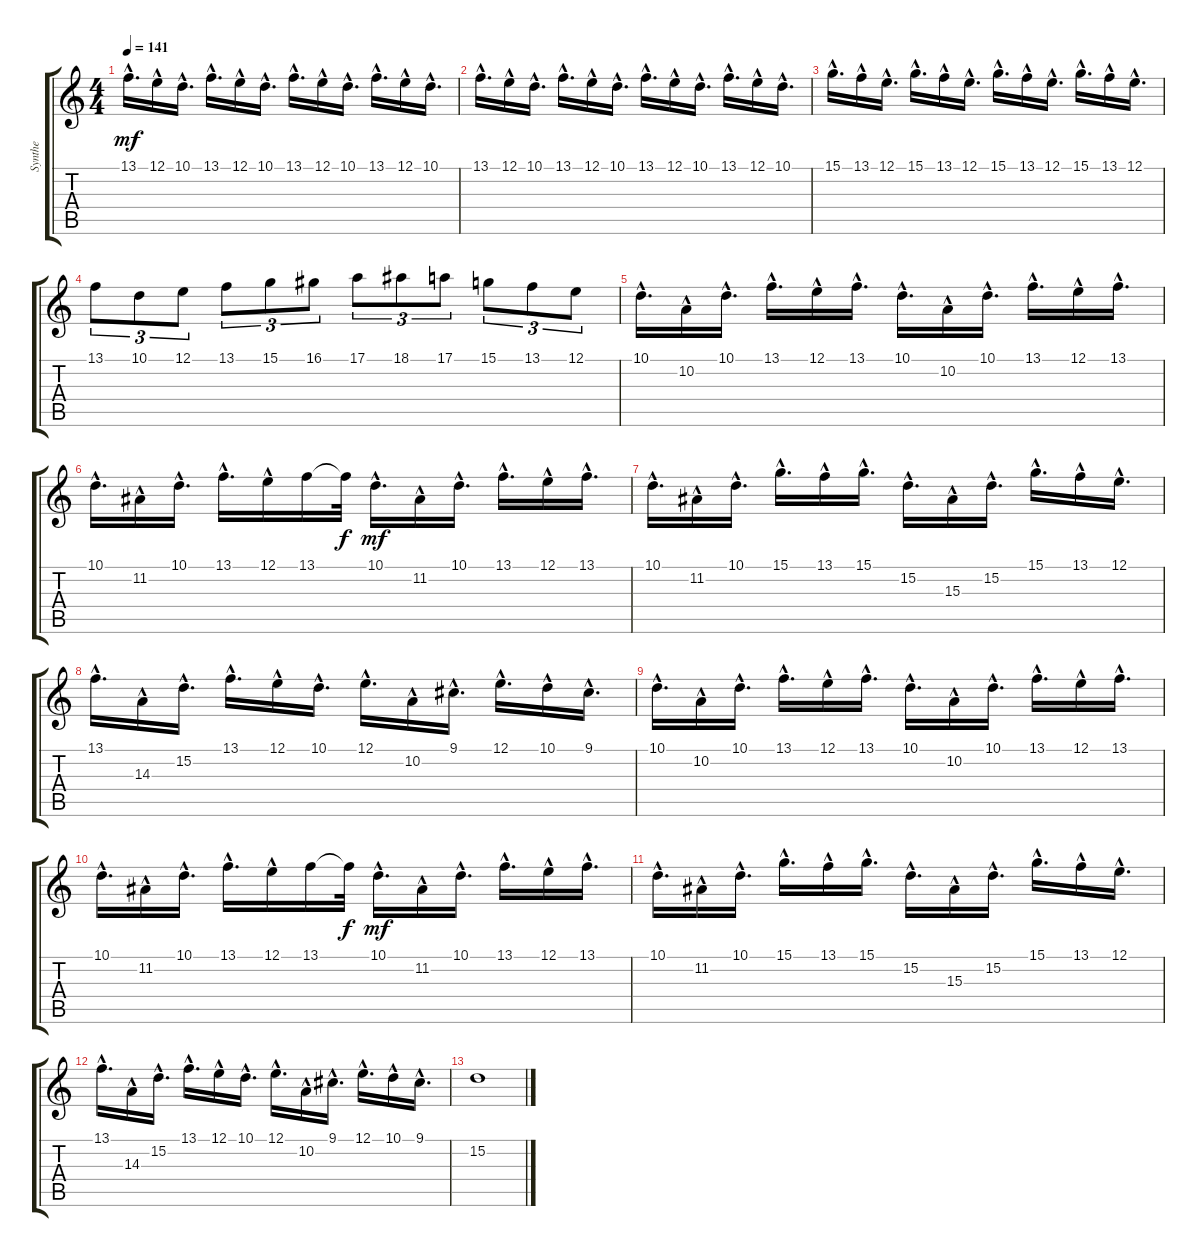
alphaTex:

\track ("Synthe" "Synthe") {instrument lead2sawtooth}
\staff {score tabs}
\tuning (E4 B3 G3 D3 A2 E2) {hide}
\ts (4 4)
\tempo 141
\clef g2
\ks c
13.1{hac}.16{d dy mf} 12.1{hac}.16 10.1{hac}.16{d} 13.1{hac}.16{d} 12.1{hac}.16 10.1{hac}.16{d} 13.1{hac}.16{d} 12.1{hac}.16 10.1{hac}.16{d} 13.1{hac}.16{d} 12.1{hac}.16 10.1{hac}.16{d} |
13.1{hac}.16{d} 12.1{hac}.16 10.1{hac}.16{d} 13.1{hac}.16{d} 12.1{hac}.16 10.1{hac}.16{d} 13.1{hac}.16{d} 12.1{hac}.16 10.1{hac}.16{d} 13.1{hac}.16{d} 12.1{hac}.16 10.1{hac}.16{d} |
15.1{hac}.16{d} 13.1{hac}.16 12.1{hac}.16{d} 15.1{hac}.16{d} 13.1{hac}.16 12.1{hac}.16{d} 15.1{hac}.16{d} 13.1{hac}.16 12.1{hac}.16{d} 15.1{hac}.16{d} 13.1{hac}.16 12.1{hac}.16{d} |
13.1.8{tu (3 2)} 10.1.8{tu (3 2)} 12.1.8{tu (3 2)} 13.1.8{tu (3 2)} 15.1.8{tu (3 2)} 16.1.8{tu (3 2)} 17.1.8{tu (3 2)} 18.1.8{tu (3 2)} 17.1.8{tu (3 2)} 15.1.8{tu (3 2)} 13.1.8{tu (3 2)} 12.1.8{tu (3 2)} |
10.1{hac}.16{d} 10.2{hac}.16 10.1{hac}.16{d} 13.1{hac}.16{d} 12.1{hac}.16 13.1{hac}.16{d} 10.1{hac}.16{d} 10.2{hac}.16 10.1{hac}.16{d} 13.1{hac}.16{d} 12.1{hac}.16 13.1{hac}.16{d} |
10.1{hac}.16{d} 11.2{hac}.16 10.1{hac}.16{d} 13.1{hac}.16{d} 12.1{hac}.16 13.1.16 13.1{t}.32{dy f} 10.1{hac}.16{d dy mf} 11.2{hac}.16 10.1{hac}.16{d} 13.1{hac}.16{d} 12.1{hac}.16 13.1{hac}.16{d} |
10.1{hac}.16{d} 11.2{hac}.16 10.1{hac}.16{d} 15.1{hac}.16{d} 13.1{hac}.16 15.1{hac}.16{d} 15.2{hac}.16{d} 15.3{hac}.16 15.2{hac}.16{d} 15.1{hac}.16{d} 13.1{hac}.16 12.1{hac}.16{d} |
13.1{hac}.16{d} 14.3{hac}.16 15.2{hac}.16{d} 13.1{hac}.16{d} 12.1{hac}.16 10.1{hac}.16{d} 12.1{hac}.16{d} 10.2{hac}.16 9.1{hac}.16{d} 12.1{hac}.16{d} 10.1{hac}.16 9.1{hac}.16{d} |
10.1{hac}.16{d} 10.2{hac}.16 10.1{hac}.16{d} 13.1{hac}.16{d} 12.1{hac}.16 13.1{hac}.16{d} 10.1{hac}.16{d} 10.2{hac}.16 10.1{hac}.16{d} 13.1{hac}.16{d} 12.1{hac}.16 13.1{hac}.16{d} |
10.1{hac}.16{d} 11.2{hac}.16 10.1{hac}.16{d} 13.1{hac}.16{d} 12.1{hac}.16 13.1.16 13.1{t}.32{dy f} 10.1{hac}.16{d dy mf} 11.2{hac}.16 10.1{hac}.16{d} 13.1{hac}.16{d} 12.1{hac}.16 13.1{hac}.16{d} |
10.1{hac}.16{d} 11.2{hac}.16 10.1{hac}.16{d} 15.1{hac}.16{d} 13.1{hac}.16 15.1{hac}.16{d} 15.2{hac}.16{d} 15.3{hac}.16 15.2{hac}.16{d} 15.1{hac}.16{d} 13.1{hac}.16 12.1{hac}.16{d} |
13.1{hac}.16{d} 14.3{hac}.16 15.2{hac}.16{d} 13.1{hac}.16{d} 12.1{hac}.16 10.1{hac}.16{d} 12.1{hac}.16{d} 10.2{hac}.16 9.1{hac}.16{d} 12.1{hac}.16{d} 10.1{hac}.16 9.1{hac}.16{d} |
15.2.1
